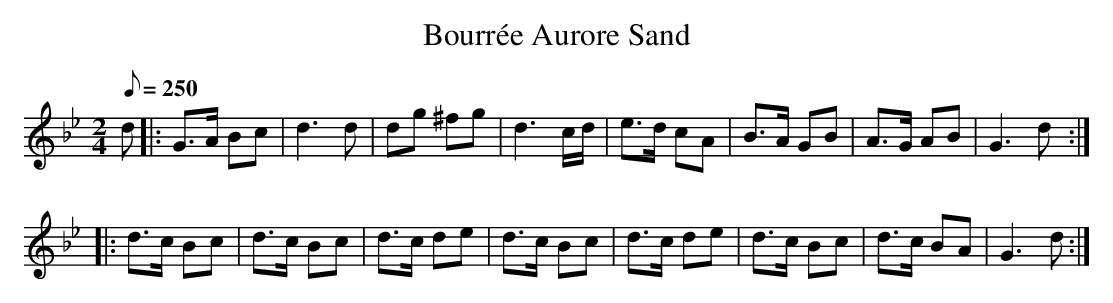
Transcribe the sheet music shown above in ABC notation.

X:1
T:Bourrée Aurore Sand
L:1/8
M:2/4
Q:250
K:Gm
d|:G>A Bc|d3d|dg ^fg|d3c/d/|e>d cA|B>A GB|A>G AB|G3d:|
|:d>c Bc|d>c Bc|d>c de|d>c Bc|d>c de|d>c Bc|d>c BA|G3d:|
